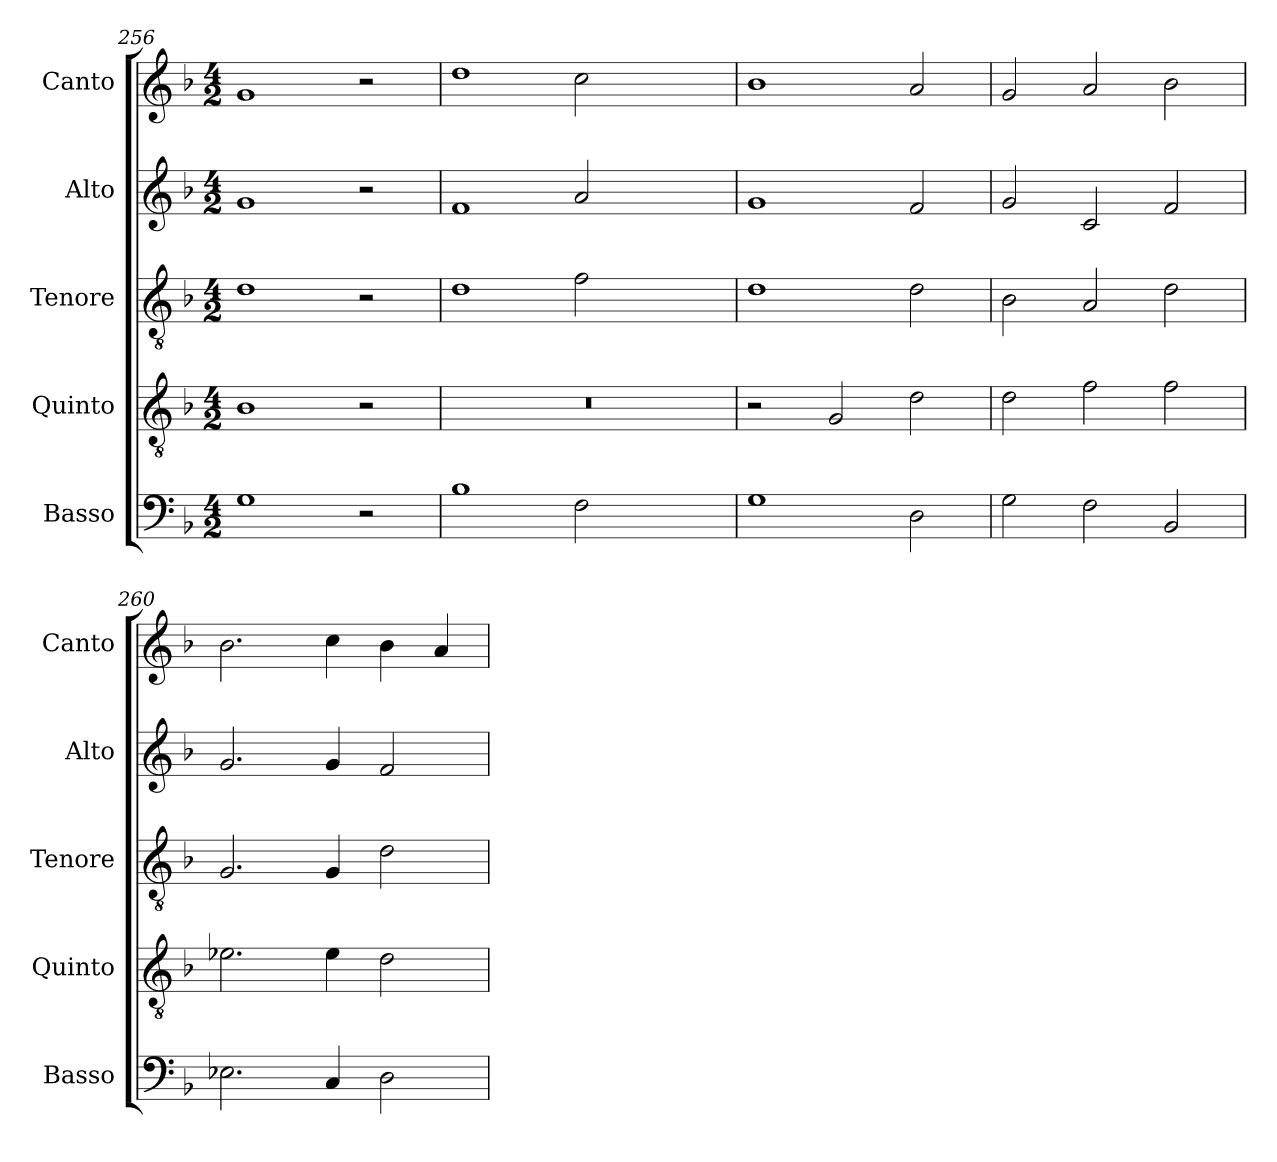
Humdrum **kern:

**kern	**kern	**kern	**kern	**kern
*part5	*part4	*part3	*part2	*part1
*staff5	*staff4	*staff3	*staff2	*staff1
*I"Basso	*I"Quinto	*I"Tenore	*I"Alto	*I"Canto
*I'Basso	*I'Quinto	*I'Tenore	*I'Alto	*I'Canto
*clefF4	*clefGv2	*clefGv2	*clefG2	*clefG2
*k[b-]	*k[b-]	*k[b-]	*k[b-]	*k[b-]
*F:	*F:	*F:	*F:	*F:
*M4/2	*M4/2	*M4/2	*M4/2	*M4/2
=256	=256	=256	=256	=256
1G	1B-	1d	1g	1g
2r	2r	2r	2r	2r
=257	=257	=257	=257	=257
!	!LO:N:vis=1	!	!	!
1B-	0r	1d	1f	1dd
2F\	.	2f\	2a/	2cc\
2ryy	.	2ryy	2ryy	2ryy
=258	=258	=258	=258	=258
1G	2r	1d	1g	1b-
.	2G/	.	.	.
2D\	2d\	2d\	2f/	2a/
=259	=259	=259	=259	=259
2G\	2d\	2B-\	2g/	2g/
2F\	2f\	2A/	2c/	2a/
2BB-/	2f\	2d\	2f/	2b-\
=260	=260	=260	=260	=260
2.E-\	2.e-X\	2.G/	2.g/	2.b-\
4C/	4e-\	4G/	4g/	4cc\
2D\	2d\	2d\	2f/	4b-\
.	.	.	.	4a/
=	=	=	=	=
*-	*-	*-	*-	*-
